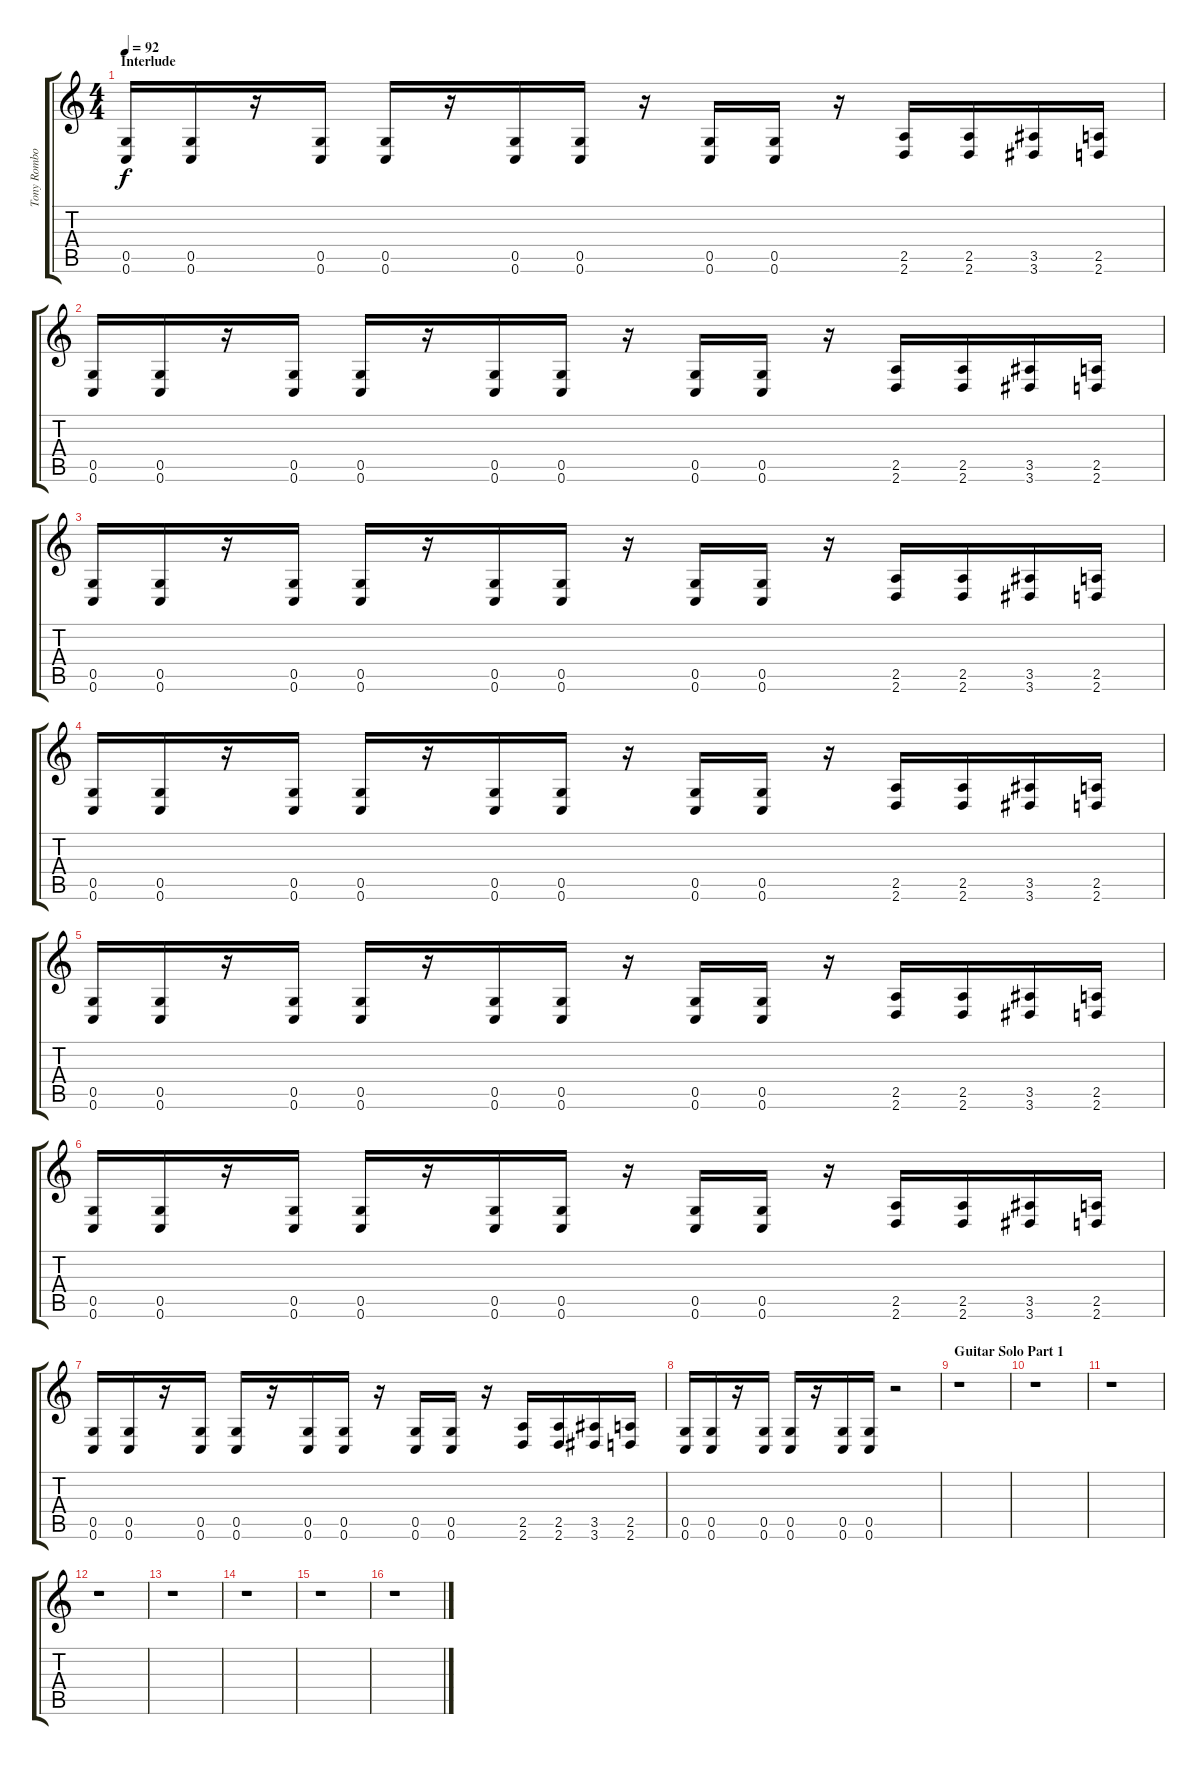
\track ("Tony Rombola - Fill In" "Tony Rombo") {instrument distortionguitar}
\staff {score tabs}
\tuning (D4 A3 F3 C3 G2 C2) {hide}
\ts (4 4)
\section ("" "Interlude")
\tempo 92
\clef g2
\ks c
(0.5 0.6).16{dy f} (0.5 0.6).16 r.16 (0.5 0.6).16 (0.5 0.6).16 r.16 (0.5 0.6).16 (0.5 0.6).16 r.16 (0.5 0.6).16 (0.5 0.6).16 r.16 (2.5 2.6).16 (2.5 2.6).16 (3.5 3.6).16 (2.5 2.6).16 |
(0.5 0.6).16 (0.5 0.6).16 r.16 (0.5 0.6).16 (0.5 0.6).16 r.16 (0.5 0.6).16 (0.5 0.6).16 r.16 (0.5 0.6).16 (0.5 0.6).16 r.16 (2.5 2.6).16 (2.5 2.6).16 (3.5 3.6).16 (2.5 2.6).16 |
(0.5 0.6).16 (0.5 0.6).16 r.16 (0.5 0.6).16 (0.5 0.6).16 r.16 (0.5 0.6).16 (0.5 0.6).16 r.16 (0.5 0.6).16 (0.5 0.6).16 r.16 (2.5 2.6).16 (2.5 2.6).16 (3.5 3.6).16 (2.5 2.6).16 |
(0.5 0.6).16 (0.5 0.6).16 r.16 (0.5 0.6).16 (0.5 0.6).16 r.16 (0.5 0.6).16 (0.5 0.6).16 r.16 (0.5 0.6).16 (0.5 0.6).16 r.16 (2.5 2.6).16 (2.5 2.6).16 (3.5 3.6).16 (2.5 2.6).16 |
(0.5 0.6).16 (0.5 0.6).16 r.16 (0.5 0.6).16 (0.5 0.6).16 r.16 (0.5 0.6).16 (0.5 0.6).16 r.16 (0.5 0.6).16 (0.5 0.6).16 r.16 (2.5 2.6).16 (2.5 2.6).16 (3.5 3.6).16 (2.5 2.6).16 |
(0.5 0.6).16 (0.5 0.6).16 r.16 (0.5 0.6).16 (0.5 0.6).16 r.16 (0.5 0.6).16 (0.5 0.6).16 r.16 (0.5 0.6).16 (0.5 0.6).16 r.16 (2.5 2.6).16 (2.5 2.6).16 (3.5 3.6).16 (2.5 2.6).16 |
(0.5 0.6).16 (0.5 0.6).16 r.16 (0.5 0.6).16 (0.5 0.6).16 r.16 (0.5 0.6).16 (0.5 0.6).16 r.16 (0.5 0.6).16 (0.5 0.6).16 r.16 (2.5 2.6).16 (2.5 2.6).16 (3.5 3.6).16 (2.5 2.6).16 |
(0.5 0.6).16 (0.5 0.6).16 r.16 (0.5 0.6).16 (0.5 0.6).16 r.16 (0.5 0.6).16 (0.5 0.6).16 r.2 |
\section ("" "Guitar Solo Part 1")
r.1 |
r.1 |
r.1 |
r.1 |
r.1 |
r.1 |
r.1 |
r.1
